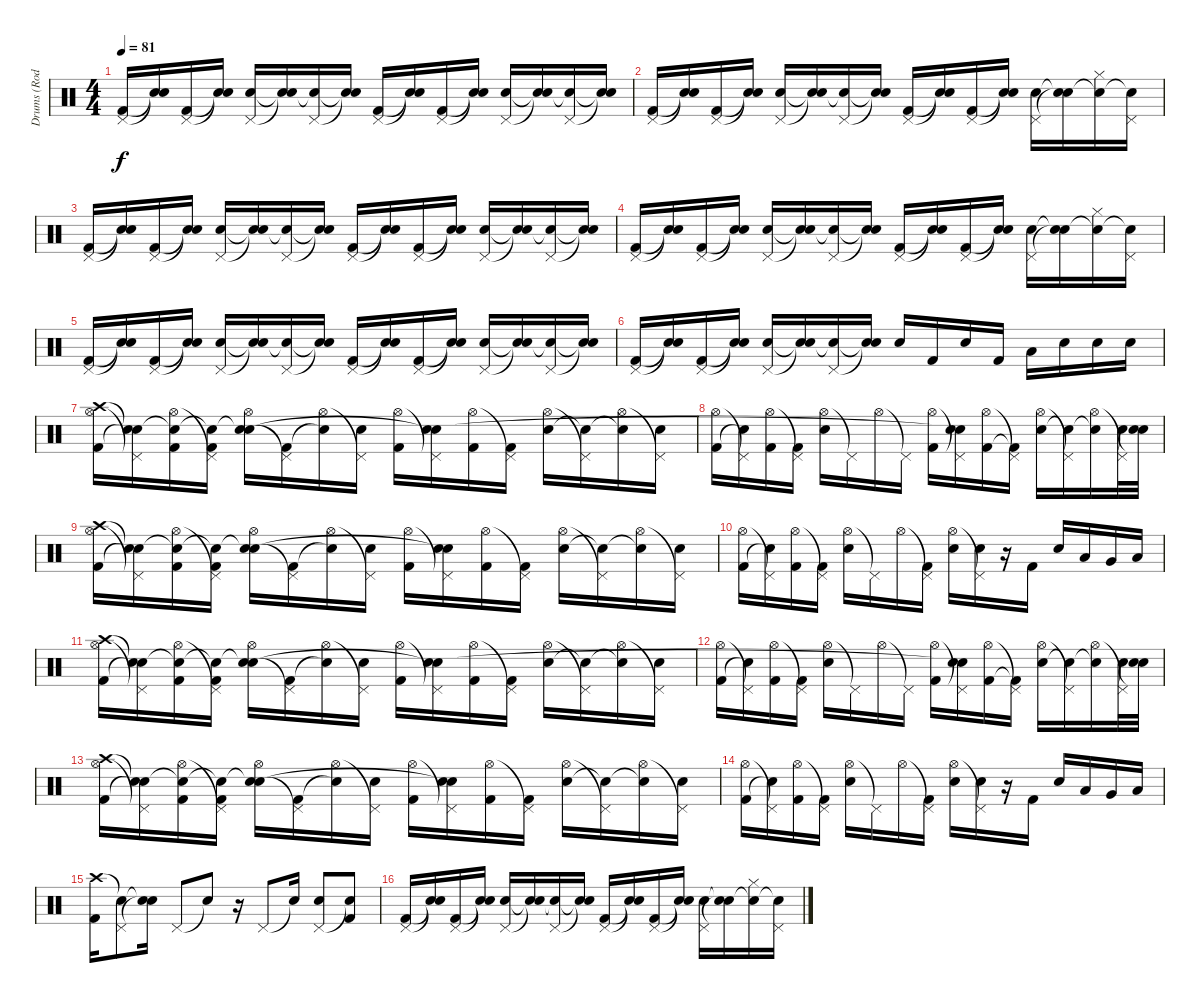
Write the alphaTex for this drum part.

\track ("Drums (Rod Bourdon)" "Drums (Rod") {instrument percussion}
\staff {score}
\articulation defaults
\ts (4 4)
\tempo 81
\clef neutral
\ks c
("Pedal Hi-Hat (hit)" "Kick (hit) 2").16{dy f} ("Snare (hit)"{t} "Snare (hit)"{t}).16 ("Pedal Hi-Hat (hit)" "Kick (hit) 2").16 ("Snare (hit)"{t} "Snare (hit)"{t}).16 ("Pedal Hi-Hat (hit)" "Electric Snare (hit)").16 ("Snare (hit)"{t} "Snare (hit)"{t}).16 ("Pedal Hi-Hat (hit)" "Snare (hit)"{t}).16 ("Snare (hit)"{t} "Snare (hit)"{t}).16 ("Pedal Hi-Hat (hit)" "Kick (hit) 2").16 ("Snare (hit)"{t} "Snare (hit)"{t}).16 ("Pedal Hi-Hat (hit)" "Kick (hit) 2").16 ("Snare (hit)"{t} "Snare (hit)"{t}).16 ("Pedal Hi-Hat (hit)" "Electric Snare (hit)").16 ("Snare (hit)"{t} "Snare (hit)"{t}).16 ("Pedal Hi-Hat (hit)" "Snare (hit)"{t}).16 ("Snare (hit)"{t} "Snare (hit)"{t}).16 |
("Pedal Hi-Hat (hit)" "Kick (hit) 2").16 ("Snare (hit)"{t} "Snare (hit)"{t}).16 ("Pedal Hi-Hat (hit)" "Kick (hit) 2").16 ("Snare (hit)"{t} "Snare (hit)"{t}).16 ("Pedal Hi-Hat (hit)" "Electric Snare (hit)").16 ("Snare (hit)"{t} "Snare (hit)"{t}).16 ("Pedal Hi-Hat (hit)" "Snare (hit)"{t}).16 ("Snare (hit)"{t} "Snare (hit)"{t}).16 ("Pedal Hi-Hat (hit)" "Kick (hit) 2").16 ("Snare (hit)"{t} "Snare (hit)"{t}).16 ("Pedal Hi-Hat (hit)" "Kick (hit) 2").16 ("Snare (hit)"{t} "Snare (hit)"{t}).16 ("Pedal Hi-Hat (hit)" "Electric Snare (hit)").16 ("Snare (hit)"{t} "Snare (hit)"{t}).16 ("Hi-Hat (closed)" "Snare (hit)"{t}).16 ("Pedal Hi-Hat (hit)" "Snare (hit)"{t}).16 |
("Pedal Hi-Hat (hit)" "Kick (hit) 2").16 ("Snare (hit)"{t} "Snare (hit)"{t}).16 ("Pedal Hi-Hat (hit)" "Kick (hit) 2").16 ("Snare (hit)"{t} "Snare (hit)"{t}).16 ("Pedal Hi-Hat (hit)" "Electric Snare (hit)").16 ("Snare (hit)"{t} "Snare (hit)"{t}).16 ("Pedal Hi-Hat (hit)" "Snare (hit)"{t}).16 ("Snare (hit)"{t} "Snare (hit)"{t}).16 ("Pedal Hi-Hat (hit)" "Kick (hit) 2").16 ("Snare (hit)"{t} "Snare (hit)"{t}).16 ("Pedal Hi-Hat (hit)" "Kick (hit) 2").16 ("Snare (hit)"{t} "Snare (hit)"{t}).16 ("Pedal Hi-Hat (hit)" "Electric Snare (hit)").16 ("Snare (hit)"{t} "Snare (hit)"{t}).16 ("Pedal Hi-Hat (hit)" "Snare (hit)"{t}).16 ("Snare (hit)"{t} "Snare (hit)"{t}).16 |
("Pedal Hi-Hat (hit)" "Kick (hit) 2").16 ("Snare (hit)"{t} "Snare (hit)"{t}).16 ("Pedal Hi-Hat (hit)" "Kick (hit) 2").16 ("Snare (hit)"{t} "Snare (hit)"{t}).16 ("Pedal Hi-Hat (hit)" "Electric Snare (hit)").16 ("Snare (hit)"{t} "Snare (hit)"{t}).16 ("Pedal Hi-Hat (hit)" "Snare (hit)"{t}).16 ("Snare (hit)"{t} "Snare (hit)"{t}).16 ("Pedal Hi-Hat (hit)" "Kick (hit) 2").16 ("Snare (hit)"{t} "Snare (hit)"{t}).16 ("Pedal Hi-Hat (hit)" "Kick (hit) 2").16 ("Snare (hit)"{t} "Snare (hit)"{t}).16 ("Pedal Hi-Hat (hit)" "Electric Snare (hit)").16 ("Snare (hit)"{t} "Snare (hit)"{t}).16 ("Hi-Hat (closed)" "Snare (hit)"{t}).16 ("Pedal Hi-Hat (hit)" "Snare (hit)"{t}).16 |
("Pedal Hi-Hat (hit)" "Kick (hit) 2").16 ("Snare (hit)"{t} "Snare (hit)"{t}).16 ("Pedal Hi-Hat (hit)" "Kick (hit) 2").16 ("Snare (hit)"{t} "Snare (hit)"{t}).16 ("Pedal Hi-Hat (hit)" "Electric Snare (hit)").16 ("Snare (hit)"{t} "Snare (hit)"{t}).16 ("Pedal Hi-Hat (hit)" "Snare (hit)"{t}).16 ("Snare (hit)"{t} "Snare (hit)"{t}).16 ("Pedal Hi-Hat (hit)" "Kick (hit) 2").16 ("Snare (hit)"{t} "Snare (hit)"{t}).16 ("Pedal Hi-Hat (hit)" "Kick (hit) 2").16 ("Snare (hit)"{t} "Snare (hit)"{t}).16 ("Pedal Hi-Hat (hit)" "Electric Snare (hit)").16 ("Snare (hit)"{t} "Snare (hit)"{t}).16 ("Pedal Hi-Hat (hit)" "Snare (hit)"{t}).16 ("Snare (hit)"{t} "Snare (hit)"{t}).16 |
("Pedal Hi-Hat (hit)" "Kick (hit) 2").16 ("Snare (hit)"{t} "Snare (hit)"{t}).16 ("Pedal Hi-Hat (hit)" "Kick (hit) 2").16 ("Snare (hit)"{t} "Snare (hit)"{t}).16 ("Pedal Hi-Hat (hit)" "Electric Snare (hit)").16 ("Snare (hit)"{t} "Snare (hit)"{t}).16 ("Pedal Hi-Hat (hit)" "Snare (hit)"{t}).16 ("Snare (hit)"{t} "Snare (hit)"{t}).16 "Electric Snare (hit)".16 "Kick (hit) 2".16 "Electric Snare (hit)".16 "Kick (hit) 2".16 "Low Tom (hit)".16 "Electric Snare (hit)".16 "Electric Snare (hit)".16 "Electric Snare (hit)".16 |
("Crash high (hit)" "Hi-Hat (open)" "Kick (hit) 2").16 ("Snare (hit)"{t} "Pedal Hi-Hat (hit)"{t} "Snare (hit)"{t}).16 ("Snare (hit)"{t} "Hi-Hat (open)" "Kick (hit) 2").16 ("Snare (hit)"{t} "Pedal Hi-Hat (hit)"{t} "Kick (hit) 2").16 ("Snare (hit)"{t} "Hi-Hat (open)" "Electric Snare (hit)").16 ("Pedal Hi-Hat (hit)"{t} "Kick (hit) 2").16 ("Hi-Hat (open)" "Snare (hit)"{t}).16 ("Pedal Hi-Hat (hit)"{t} "Electric Snare (hit)").16 ("Hi-Hat (open)" "Kick (hit) 2").16 ("Pedal Hi-Hat (hit)"{t} "Electric Snare (hit)" "Snare (hit)"{t}).16 ("Hi-Hat (open)" "Kick (hit) 2").16 ("Pedal Hi-Hat (hit)"{t} "Kick (hit) 2").16 ("Hi-Hat (open)" "Electric Snare (hit)").16 ("Pedal Hi-Hat (hit)"{t} "Snare (hit)"{t}).16 ("Hi-Hat (open)" "Snare (hit)"{t}).16 ("Pedal Hi-Hat (hit)"{t} "Electric Snare (hit)").16 |
("Hi-Hat (open)" "Kick (hit) 2").16 ("Pedal Hi-Hat (hit)"{t} "Snare (hit)"{t}).16 ("Hi-Hat (open)" "Kick (hit) 2").16 ("Pedal Hi-Hat (hit)"{t} "Kick (hit) 2").16 ("Hi-Hat (open)" "Electric Snare (hit)").16 "Pedal Hi-Hat (hit)"{t}.16 "Hi-Hat (open)".16 "Pedal Hi-Hat (hit)"{t}.16 ("Hi-Hat (open)" "Kick (hit) 2").16 ("Pedal Hi-Hat (hit)"{t} "Electric Snare (hit)" "Snare (hit)"{t}).16 ("Hi-Hat (open)" "Kick (hit) 2").16 ("Pedal Hi-Hat (hit)"{t} "Kick (hit) 2"{t}).16 ("Hi-Hat (open)" "Electric Snare (hit)").16 ("Pedal Hi-Hat (hit)"{t} "Snare (hit)"{t}).16 ("Hi-Hat (open)" "Electric Snare (hit)"{t}).16 ("Pedal Hi-Hat (hit)"{t} "Electric Snare (hit)").32 ("Snare (hit)"{t} "Electric Snare (hit)").32 |
("Crash high (hit)" "Hi-Hat (open)" "Kick (hit) 2").16 ("Snare (hit)"{t} "Pedal Hi-Hat (hit)"{t} "Snare (hit)"{t}).16 ("Snare (hit)"{t} "Hi-Hat (open)" "Kick (hit) 2").16 ("Snare (hit)"{t} "Pedal Hi-Hat (hit)"{t} "Kick (hit) 2").16 ("Snare (hit)"{t} "Hi-Hat (open)" "Electric Snare (hit)").16 ("Pedal Hi-Hat (hit)"{t} "Kick (hit) 2").16 ("Hi-Hat (open)" "Snare (hit)"{t}).16 ("Pedal Hi-Hat (hit)"{t} "Electric Snare (hit)").16 ("Hi-Hat (open)" "Kick (hit) 2").16 ("Pedal Hi-Hat (hit)"{t} "Electric Snare (hit)" "Snare (hit)"{t}).16 ("Hi-Hat (open)" "Kick (hit) 2").16 ("Pedal Hi-Hat (hit)"{t} "Kick (hit) 2").16 ("Hi-Hat (open)" "Electric Snare (hit)").16 ("Pedal Hi-Hat (hit)"{t} "Snare (hit)"{t}).16 ("Hi-Hat (open)" "Snare (hit)"{t}).16 ("Pedal Hi-Hat (hit)"{t} "Electric Snare (hit)").16 |
("Hi-Hat (open)" "Kick (hit) 2").16 ("Pedal Hi-Hat (hit)"{t} "Snare (hit)"{t}).16 ("Hi-Hat (open)" "Kick (hit) 2").16 ("Pedal Hi-Hat (hit)"{t} "Kick (hit) 2").16 ("Hi-Hat (open)" "Electric Snare (hit)").16 "Pedal Hi-Hat (hit)"{t}.16 "Hi-Hat (open)".16 ("Pedal Hi-Hat (hit)"{t} "Kick (hit) 2").16 ("Hi-Hat (open)" "Electric Snare (hit)").16 ("Pedal Hi-Hat (hit)"{t} "Electric Snare (hit)").16 r.16 "Kick (hit) 2".16 "Electric Snare (hit)".16 "Low Tom (hit)".16 "Very Low Tom (hit)".16 "Low Floor Tom (hit)".16 |
("Crash high (hit)" "Hi-Hat (open)" "Kick (hit) 2").16 ("Snare (hit)"{t} "Pedal Hi-Hat (hit)"{t} "Snare (hit)"{t}).16 ("Snare (hit)"{t} "Hi-Hat (open)" "Kick (hit) 2").16 ("Snare (hit)"{t} "Pedal Hi-Hat (hit)"{t} "Kick (hit) 2").16 ("Snare (hit)"{t} "Hi-Hat (open)" "Electric Snare (hit)").16 ("Pedal Hi-Hat (hit)"{t} "Kick (hit) 2").16 ("Hi-Hat (open)" "Snare (hit)"{t}).16 ("Pedal Hi-Hat (hit)"{t} "Electric Snare (hit)").16 ("Hi-Hat (open)" "Kick (hit) 2").16 ("Pedal Hi-Hat (hit)"{t} "Electric Snare (hit)" "Snare (hit)"{t}).16 ("Hi-Hat (open)" "Kick (hit) 2").16 ("Pedal Hi-Hat (hit)"{t} "Kick (hit) 2").16 ("Hi-Hat (open)" "Electric Snare (hit)").16 ("Pedal Hi-Hat (hit)"{t} "Snare (hit)"{t}).16 ("Hi-Hat (open)" "Snare (hit)"{t}).16 ("Pedal Hi-Hat (hit)"{t} "Electric Snare (hit)").16 |
("Hi-Hat (open)" "Kick (hit) 2").16 ("Pedal Hi-Hat (hit)"{t} "Snare (hit)"{t}).16 ("Hi-Hat (open)" "Kick (hit) 2").16 ("Pedal Hi-Hat (hit)"{t} "Kick (hit) 2").16 ("Hi-Hat (open)" "Electric Snare (hit)").16 "Pedal Hi-Hat (hit)"{t}.16 "Hi-Hat (open)".16 "Pedal Hi-Hat (hit)"{t}.16 ("Hi-Hat (open)" "Kick (hit) 2").16 ("Pedal Hi-Hat (hit)"{t} "Electric Snare (hit)" "Snare (hit)"{t}).16 ("Hi-Hat (open)" "Kick (hit) 2").16 ("Pedal Hi-Hat (hit)"{t} "Kick (hit) 2"{t}).16 ("Hi-Hat (open)" "Electric Snare (hit)").16 ("Pedal Hi-Hat (hit)"{t} "Snare (hit)"{t}).16 ("Hi-Hat (open)" "Electric Snare (hit)"{t}).16 ("Pedal Hi-Hat (hit)"{t} "Electric Snare (hit)").32 ("Snare (hit)"{t} "Electric Snare (hit)").32 |
("Crash high (hit)" "Hi-Hat (open)" "Kick (hit) 2").16 ("Snare (hit)"{t} "Pedal Hi-Hat (hit)"{t} "Snare (hit)"{t}).16 ("Snare (hit)"{t} "Hi-Hat (open)" "Kick (hit) 2").16 ("Snare (hit)"{t} "Pedal Hi-Hat (hit)"{t} "Kick (hit) 2").16 ("Snare (hit)"{t} "Hi-Hat (open)" "Electric Snare (hit)").16 ("Pedal Hi-Hat (hit)"{t} "Kick (hit) 2").16 ("Hi-Hat (open)" "Snare (hit)"{t}).16 ("Pedal Hi-Hat (hit)"{t} "Electric Snare (hit)").16 ("Hi-Hat (open)" "Kick (hit) 2").16 ("Pedal Hi-Hat (hit)"{t} "Electric Snare (hit)" "Snare (hit)"{t}).16 ("Hi-Hat (open)" "Kick (hit) 2").16 ("Pedal Hi-Hat (hit)"{t} "Kick (hit) 2").16 ("Hi-Hat (open)" "Electric Snare (hit)").16 ("Pedal Hi-Hat (hit)"{t} "Snare (hit)"{t}).16 ("Hi-Hat (open)" "Snare (hit)"{t}).16 ("Pedal Hi-Hat (hit)"{t} "Electric Snare (hit)").16 |
("Hi-Hat (open)" "Kick (hit) 2").16 ("Pedal Hi-Hat (hit)"{t} "Snare (hit)"{t}).16 ("Hi-Hat (open)" "Kick (hit) 2").16 ("Pedal Hi-Hat (hit)"{t} "Kick (hit) 2").16 ("Hi-Hat (open)" "Electric Snare (hit)").16 "Pedal Hi-Hat (hit)"{t}.16 "Hi-Hat (open)".16 ("Pedal Hi-Hat (hit)"{t} "Kick (hit) 2").16 ("Hi-Hat (open)" "Electric Snare (hit)").16 ("Pedal Hi-Hat (hit)"{t} "Electric Snare (hit)").16 r.16 "Kick (hit) 2".16 "Electric Snare (hit)".16 "Low Tom (hit)".16 "Very Low Tom (hit)".16 "Low Floor Tom (hit)".16 |
("Crash high (hit)" "Kick (hit) 2").16 ("Snare (hit)"{t} "Pedal Hi-Hat (hit)").8 ("Snare (hit)"{t} "Snare (hit)"{t}).16 "Pedal Hi-Hat (hit)".8 "Snare (hit)"{t}.8 r.16 "Pedal Hi-Hat (hit)".8 "Snare (hit)"{t}.16 ("Pedal Hi-Hat (hit)" "Electric Snare (hit)").8 ("Snare (hit)"{t} "Kick (hit) 2").8 |
("Pedal Hi-Hat (hit)" "Kick (hit) 2").16 ("Snare (hit)"{t} "Snare (hit)"{t}).16 ("Pedal Hi-Hat (hit)" "Kick (hit) 2").16 ("Snare (hit)"{t} "Snare (hit)"{t}).16 ("Pedal Hi-Hat (hit)" "Electric Snare (hit)").16 ("Snare (hit)"{t} "Snare (hit)"{t}).16 ("Pedal Hi-Hat (hit)" "Snare (hit)"{t}).16 ("Snare (hit)"{t} "Snare (hit)"{t}).16 ("Pedal Hi-Hat (hit)" "Kick (hit) 2").16 ("Snare (hit)"{t} "Snare (hit)"{t}).16 ("Pedal Hi-Hat (hit)" "Kick (hit) 2").16 ("Snare (hit)"{t} "Snare (hit)"{t}).16 ("Pedal Hi-Hat (hit)" "Electric Snare (hit)").16 ("Snare (hit)"{t} "Snare (hit)"{t}).16 ("Hi-Hat (closed)" "Snare (hit)"{t}).16 ("Pedal Hi-Hat (hit)" "Snare (hit)"{t}).16
